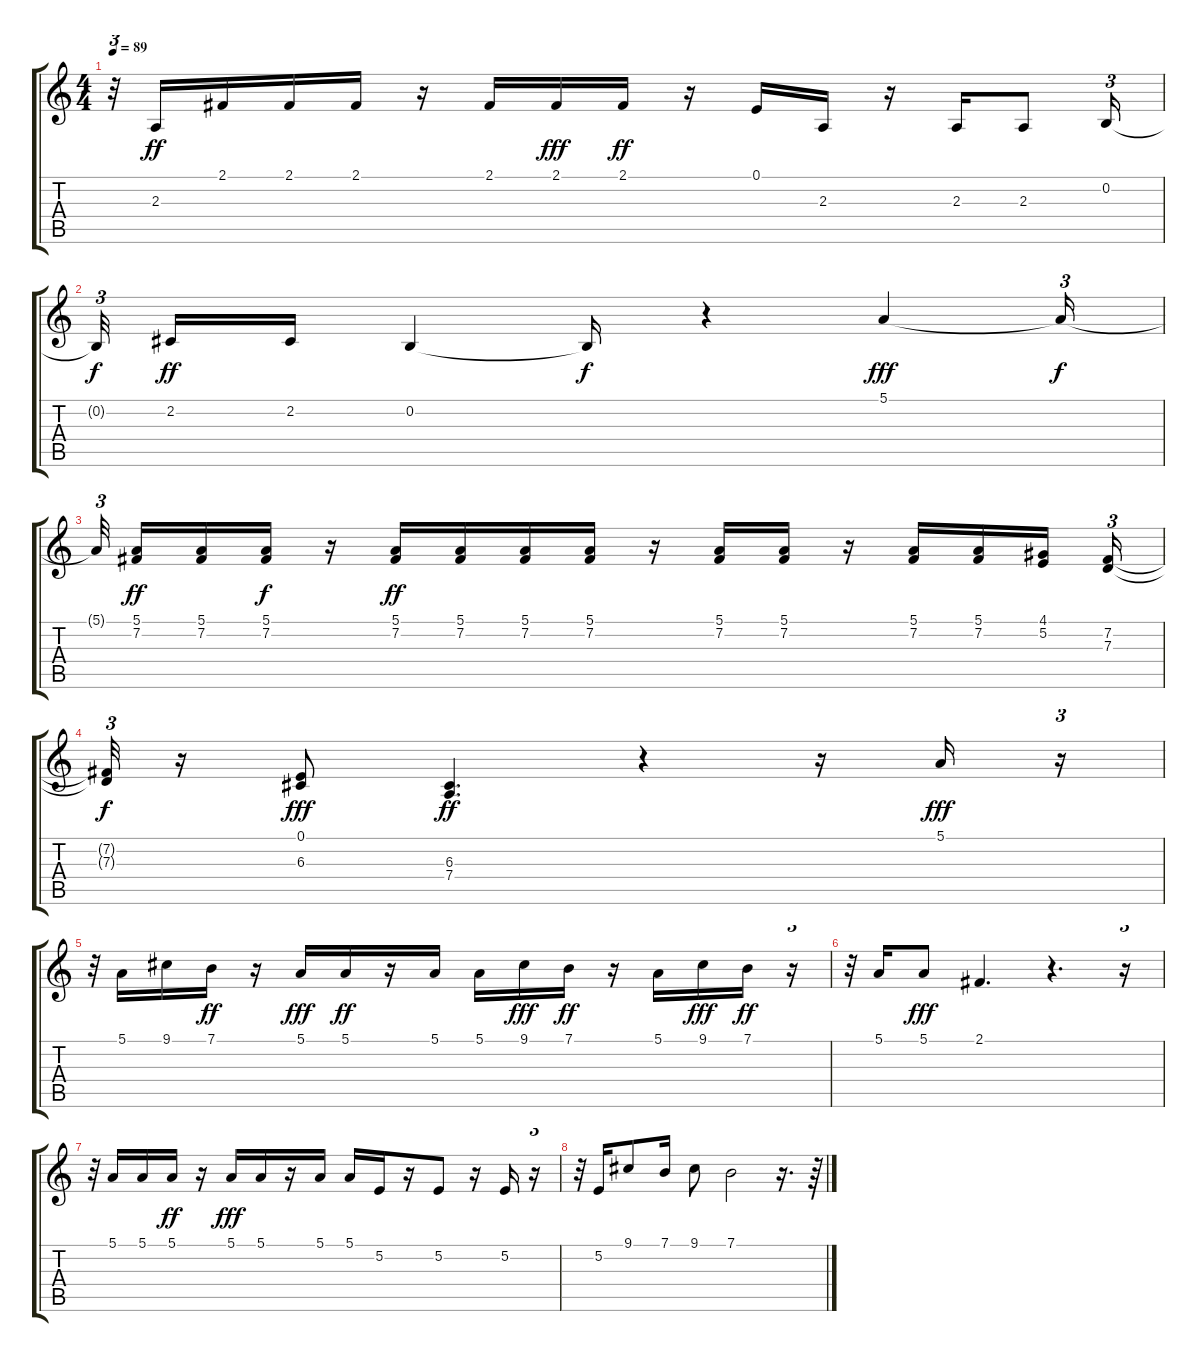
\track "" {instrument viola}
\staff {score tabs}
\tuning (E4 B3 G3 D3 A2 E2) {hide}
\ts (4 4)
\tempo 89
\clef g2
\ks c
r.32{tu (3 2) dy ff} 2.3.16 2.1.16 2.1.16 2.1.16 r.16 2.1.16 2.1.16{dy fff} 2.1.16{dy ff} r.16 0.1.16 2.3.16 r.16 2.3.16 2.3.8 0.2.16{tu (3 2)} |
0.2{t}.32{tu (3 2) dy f beam splitsecondary} 2.2.16{dy ff} 2.2.16 0.2.4 0.2{t}.16{dy f} r.4 5.1.4{dy fff} 5.1{t}.16{tu (3 2) dy f} |
5.1{t}.32{tu (3 2) beam splitsecondary} (5.1 7.2).16{dy ff} (5.1 7.2).16 (5.1 7.2).16{dy f} r.16 (5.1 7.2).16{dy ff} (5.1 7.2).16 (5.1 7.2).16 (5.1 7.2).16 r.16 (5.1 7.2).16 (5.1 7.2).16 r.16 (5.1 7.2).16 (5.1 7.2).16 (4.1 5.2).16{beam splitsecondary} (7.2 7.3).16{tu (3 2)} |
(7.2{t} 7.3{t}).32{tu (3 2) dy f} r.16 (0.1 6.3).8{dy fff} (6.3 7.4).4{d dy ff} r.4 r.16 5.1.16{dy fff} r.16{tu (3 2)} |
r.32{tu (3 2)} 5.1.16 9.1.16 7.1.16{dy ff} r.16 5.1.16{dy fff} 5.1.16{dy ff} r.16 5.1.16 5.1.16 9.1.16{dy fff} 7.1.16{dy ff} r.16 5.1.16 9.1.16{dy fff} 7.1.16{dy ff} r.16{tu (3 2)} |
r.32{tu (3 2)} 5.1.16 5.1.8{dy fff} 2.1.4{d} r.4{d} r.16{tu (3 2)} |
r.32{tu (3 2)} 5.1.16 5.1.16 5.1.16{dy ff} r.16 5.1.16{dy fff} 5.1.16 r.16 5.1.16 5.1.16 5.2.16 r.16 5.2.8 r.16 5.2.16 r.16{tu (3 2)} |
r.32{tu (3 2)} 5.2.16 9.1.8 7.1.16 9.1.8 7.1.2 r.16{d} r.64{tu (3 2)}
